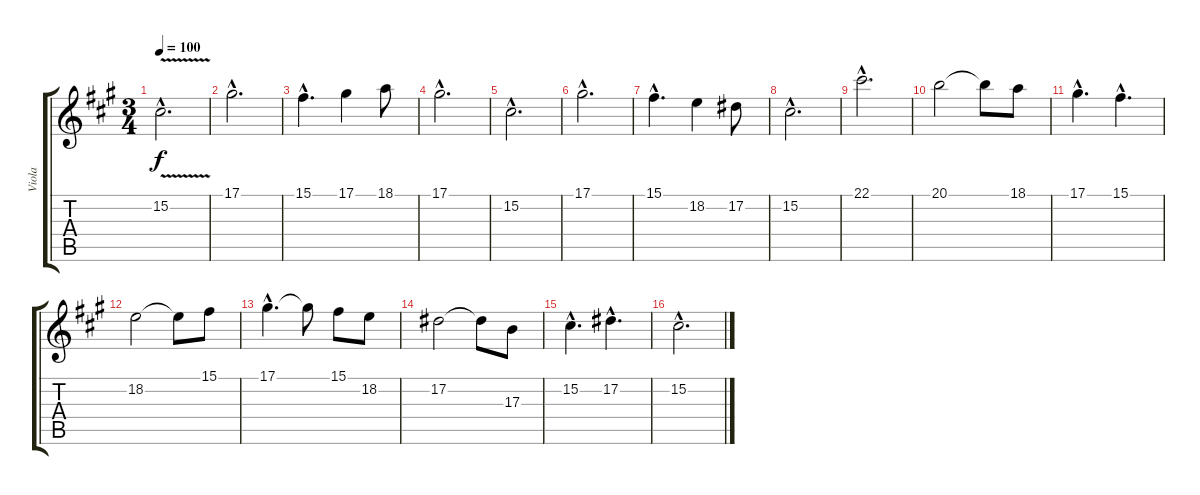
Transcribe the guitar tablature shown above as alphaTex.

\track ("Viola" "Viola") {instrument viola}
\staff {score tabs}
\tuning (Eb4 Bb3 Gb3 Db3 Ab2 Eb2) {hide}
\ts (3 4)
\tempo 100
\clef g2
\ks f#minor
15.2{v hac}.2{d dy f volume 7} |
17.1{hac}.2{d} |
15.1{hac}.4{d} 17.1.4 18.1.8 |
17.1{hac}.2{d} |
15.2{hac}.2{d} |
17.1{hac}.2{d} |
15.1{hac}.4{d} 18.2.4 17.2.8 |
15.2{hac}.2{d} |
22.1{hac}.2{d} |
20.1.2 20.1{t}.8 18.1.8 |
17.1{hac}.4{d} 15.1{hac}.4{d} |
18.2.2 18.2{t}.8 15.1.8 |
17.1{hac}.4{d} 17.1{t}.8 15.1.8 18.2.8 |
17.2.2 17.2{t}.8 17.3.8 |
15.2{hac}.4{d} 17.2{hac}.4{d} |
15.2{hac}.2{d}
